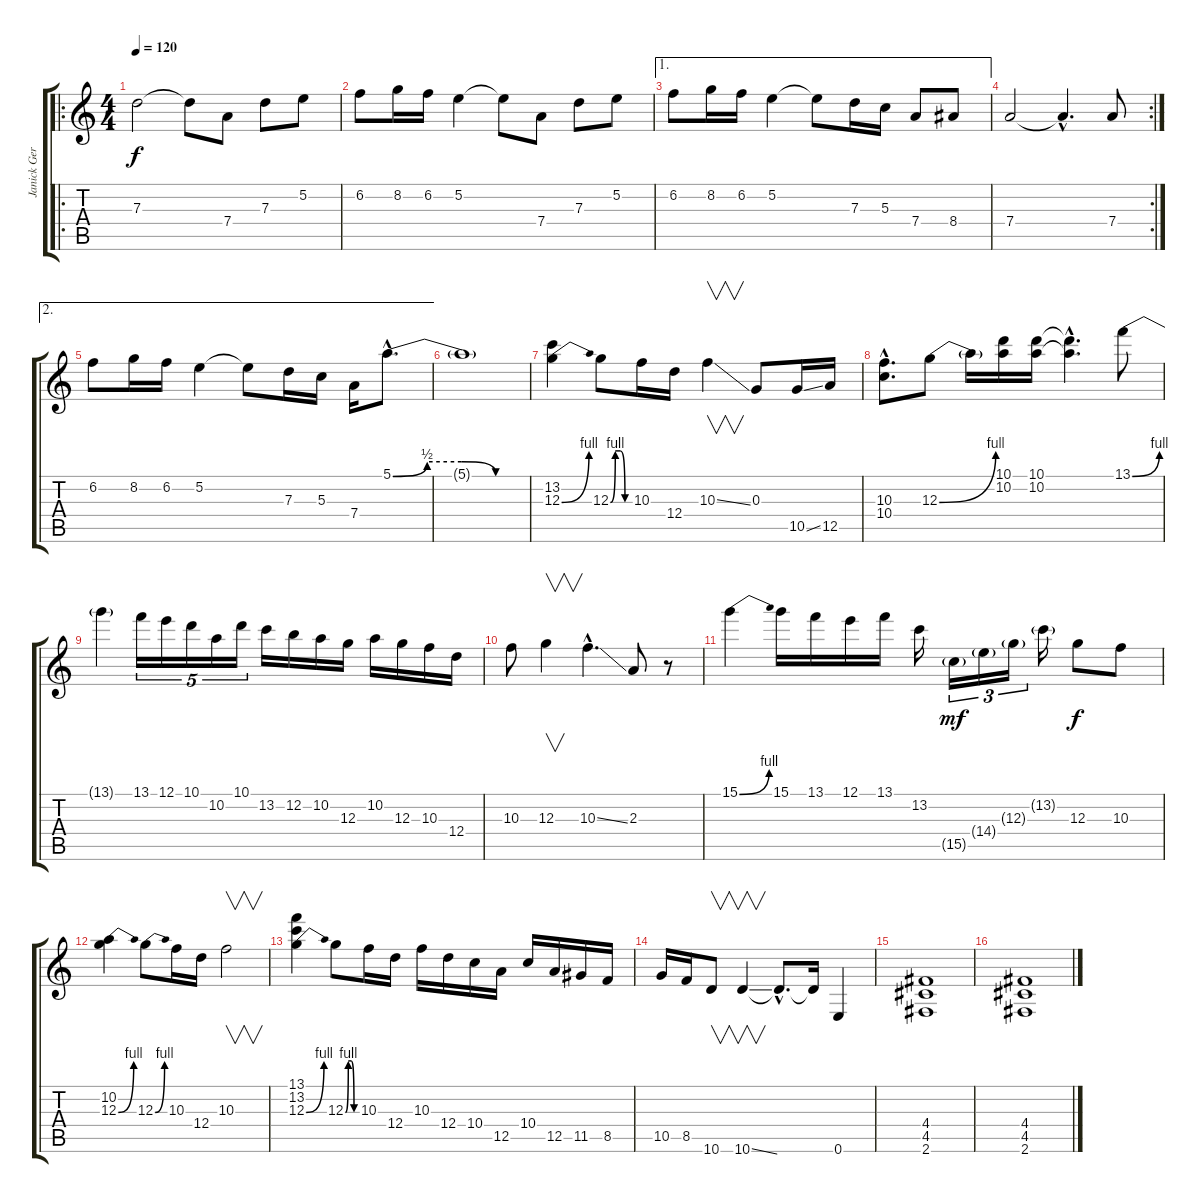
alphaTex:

\track ("Janick Gers" "Janick Ger") {instrument overdrivenguitar}
\staff {score tabs}
\tuning (E4 B3 G3 D3 A2 E2) {hide}
\ro
\ts (4 4)
\tempo 120
\clef g2
\ks c
7.3.2{dy f} 7.3{t}.8 7.4.8 7.3.8 5.2.8 |
6.2.8 8.2.16 6.2.16 5.2.4 5.2{t}.8 7.4.8 7.3.8 5.2.8 |
\ae 1
6.2.8 8.2.16 6.2.16 5.2.4 5.2{t}.8 7.3.16 5.3.16 7.4.8 8.4.8 |
\rc 2
7.4.2 7.4{hac t}.4{d} 7.4.8 |
\ae 2
6.2.8 8.2.16 6.2.16 5.2.4 5.2{t}.8 7.3.16 5.3.16 7.4.16 5.1{be (custom 0 0 15 2 30 2 45 0 60 0) hac}.8{d} |
5.1{t}.1 |
(13.2 12.3{be (bend 0 0 60 4)}).4{volume 13 instrument distortionguitar} 12.3{be (custom 0 0 15 4 30 4 45 0 60 0)}.8 10.3.16 12.4.16 10.3{ss}.4{v} 0.3.8 10.5{ss}.16 12.5.16 |
(10.3{hac} 10.4{hac}).8{d} 12.3{be (bend 0 0 60 4)}.8 12.3{t}.16 (10.1 10.2).16 (10.1 10.2).16 (10.1{hac t} 10.2{hac t}).4{d} 13.1{be (bend 0 0 60 4)}.8 |
13.1{t}.4 13.1.16{tu (5 4)} 12.1.16{tu (5 4)} 10.1.16{tu (5 4)} 10.2.16{tu (5 4)} 10.1.16{tu (5 4)} 13.2.16 12.2.16 10.2.16 12.3.16 10.2.16 12.3.16 10.3.16 12.4.16 |
10.3.8 12.3.4{v} 10.3{ss hac}.4{d} 2.3.8 r.8 |
15.1{be (bend 0 0 60 4)}.4 15.1.16 13.1.16 12.1.16 13.1.16 13.2.16 15.5{g}.16{tu (3 2) dy mf} 14.4{g}.16{tu (3 2)} 12.3{g}.16{tu (3 2)} 13.2{g}.16 12.3.8{dy f} 10.3.8 |
(10.2 12.3{be (bend 0 0 60 4)}).4 12.3{be (bend 0 0 60 4)}.8 10.3.16 12.4.16 10.3.2{v} |
(13.1 13.2 12.3{be (bend 0 0 60 4)}).4 12.3{be (custom 0 0 15 4 30 4 45 0 60 0)}.8 10.3.16 12.4.16 10.3.16 12.4.16 10.4.16 12.5.16 10.4.16 12.5.16 11.5.16 8.5.16 |
10.5.16 8.5.16 10.6.8{v} 10.6{ss}.4{v} 10.6{hac t}.8{d} 10.6{t}.16 0.6.4 |
(4.4 4.5 2.6).1{instrument overdrivenguitar} |
(4.4 4.5 2.6).1
